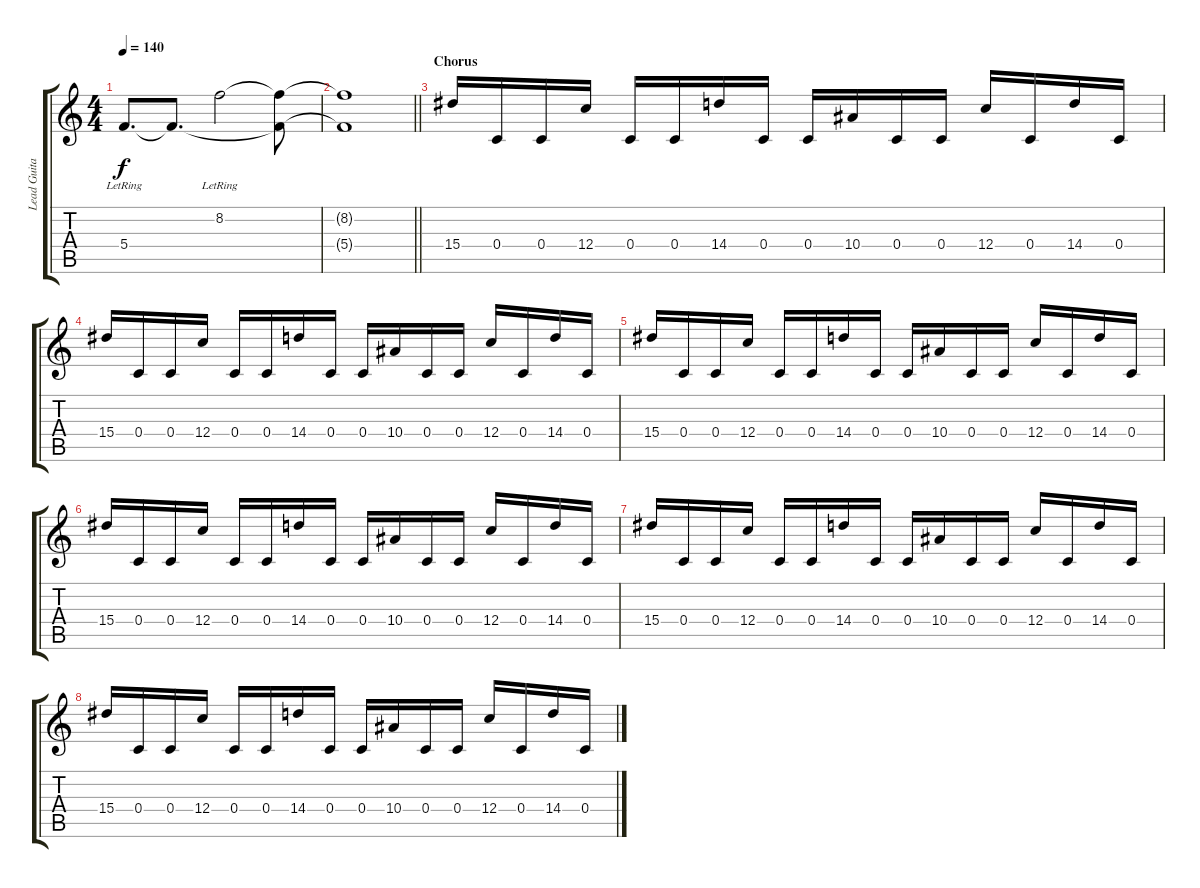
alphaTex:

\track ("Lead Guitar" "Lead Guita") {instrument overdrivenguitar}
\staff {score tabs}
\tuning (D4 A3 F3 C3 G2 C2) {hide}
\ts (4 4)
\tempo 140
\clef g2
\ks c
5.4{lr}.8{d dy f} 5.4{t}.8{d} 8.2{lr}.2 (8.2{t} 5.4{t}).8 |
\barLineRight lightlight
(8.2{t} 5.4{t}).1 |
\section ("" "Chorus")
15.4.16 0.4.16 0.4.16 12.4.16 0.4.16 0.4.16 14.4.16 0.4.16 0.4.16 10.4.16 0.4.16 0.4.16 12.4.16 0.4.16 14.4.16 0.4.16 |
15.4.16 0.4.16 0.4.16 12.4.16 0.4.16 0.4.16 14.4.16 0.4.16 0.4.16 10.4.16 0.4.16 0.4.16 12.4.16 0.4.16 14.4.16 0.4.16 |
15.4.16 0.4.16 0.4.16 12.4.16 0.4.16 0.4.16 14.4.16 0.4.16 0.4.16 10.4.16 0.4.16 0.4.16 12.4.16 0.4.16 14.4.16 0.4.16 |
15.4.16 0.4.16 0.4.16 12.4.16 0.4.16 0.4.16 14.4.16 0.4.16 0.4.16 10.4.16 0.4.16 0.4.16 12.4.16 0.4.16 14.4.16 0.4.16 |
15.4.16 0.4.16 0.4.16 12.4.16 0.4.16 0.4.16 14.4.16 0.4.16 0.4.16 10.4.16 0.4.16 0.4.16 12.4.16 0.4.16 14.4.16 0.4.16 |
15.4.16 0.4.16 0.4.16 12.4.16 0.4.16 0.4.16 14.4.16 0.4.16 0.4.16 10.4.16 0.4.16 0.4.16 12.4.16 0.4.16 14.4.16 0.4.16
